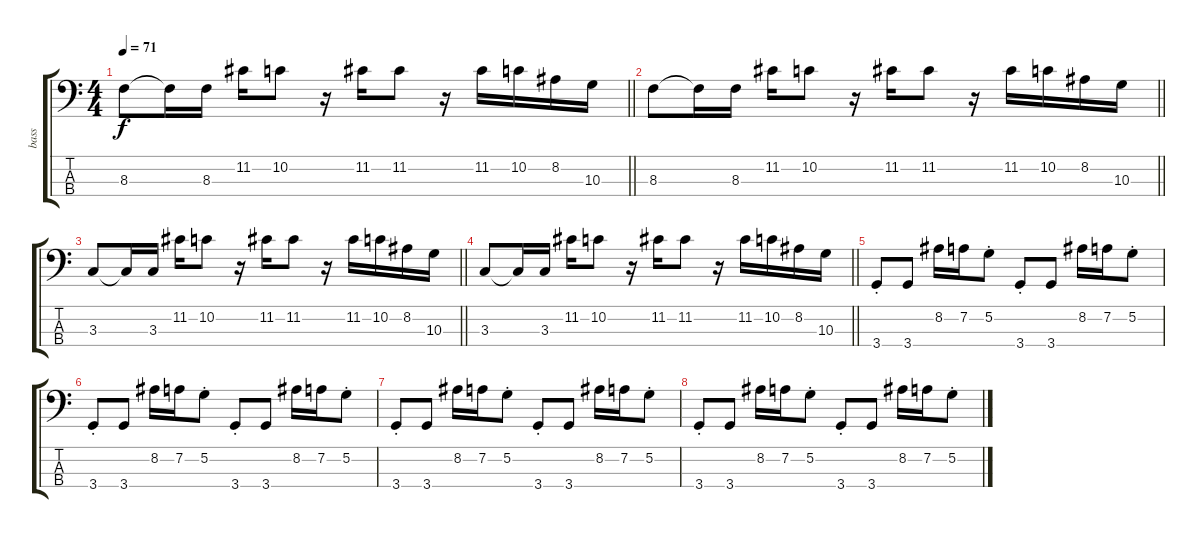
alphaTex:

\track ("bass " "bass ") {instrument electricguitarjazz}
\staff {score tabs}
\tuning (G2 D2 A1 E1) {hide}
\ts (4 4)
\tempo 71
\clef f4
\barLineRight lightlight
\ks c
8.3.8{dy f} 8.3{t}.16 8.3.16 11.2.16 10.2.8 r.16 11.2.16 11.2.8 r.16 11.2.16 10.2.16 8.2.16 10.3.16 |
\barLineRight lightlight
8.3.8 8.3{t}.16 8.3.16 11.2.16 10.2.8 r.16 11.2.16 11.2.8 r.16 11.2.16 10.2.16 8.2.16 10.3.16 |
\barLineRight lightlight
3.3.8 3.3{t}.16 3.3.16 11.2.16 10.2.8 r.16 11.2.16 11.2.8 r.16 11.2.16 10.2.16 8.2.16 10.3.16 |
\barLineRight lightlight
3.3.8 3.3{t}.16 3.3.16 11.2.16 10.2.8 r.16 11.2.16 11.2.8 r.16 11.2.16 10.2.16 8.2.16 10.3.16 |
3.4{st}.8 3.4.8 8.2.16 7.2.16 5.2{st}.8 3.4{st}.8 3.4.8 8.2.16 7.2.16 5.2{st}.8 |
3.4{st}.8 3.4.8 8.2.16 7.2.16 5.2{st}.8 3.4{st}.8 3.4.8 8.2.16 7.2.16 5.2{st}.8 |
3.4{st}.8 3.4.8 8.2.16 7.2.16 5.2{st}.8 3.4{st}.8 3.4.8 8.2.16 7.2.16 5.2{st}.8 |
3.4{st}.8 3.4.8 8.2.16 7.2.16 5.2{st}.8 3.4{st}.8 3.4.8 8.2.16 7.2.16 5.2{st}.8
